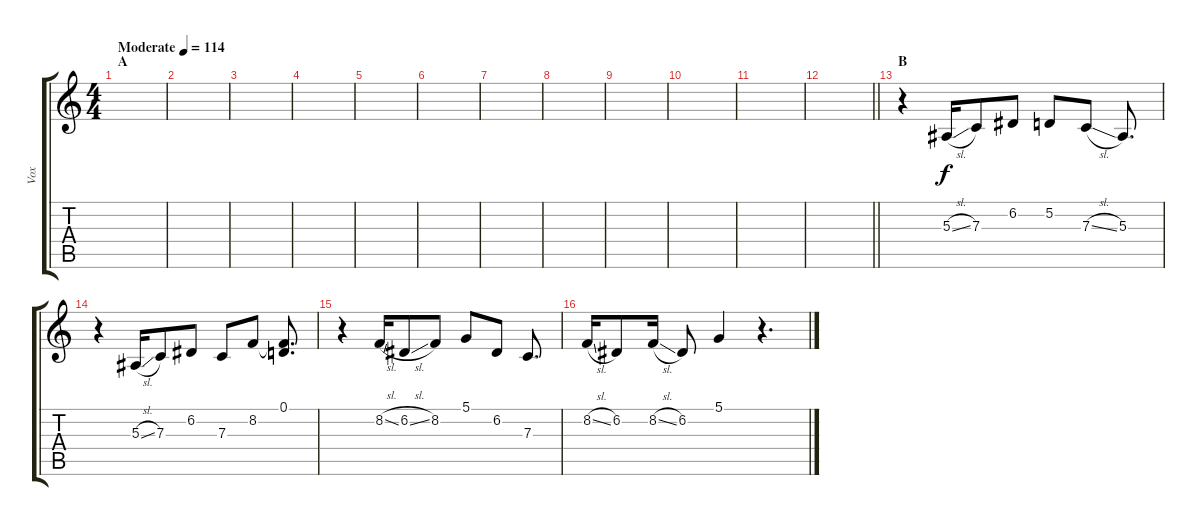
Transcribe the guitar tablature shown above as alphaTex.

\track ("Vox" "Vox") {instrument lead2sawtooth}
\staff {score tabs}
\tuning (D4 A3 F3 C3 G2 C2) {hide}
\ts (4 4)
\section ("" "A")
\tempo (114 "Moderate")
\clef g2
\ks c
|
|
|
|
|
|
|
|
|
|
|
\barLineRight lightlight
|
\section ("" "B")
r.4 5.3{sl}.16 7.3.8 6.2.8 5.2.8 7.3{sl}.8 5.3.8{d} |
r.4 5.3{sl}.16 7.3.8 6.2.8 7.3.8 8.2.8 (0.1 8.2{t}).8{d} |
r.4 8.2{sl}.16 6.2{sl}.8 8.2.8 5.1.8 6.2.8 7.3.8{d} |
8.2{sl}.16 6.2.8 8.2{sl}.16 6.2.8 5.1.4 r.4{d}
